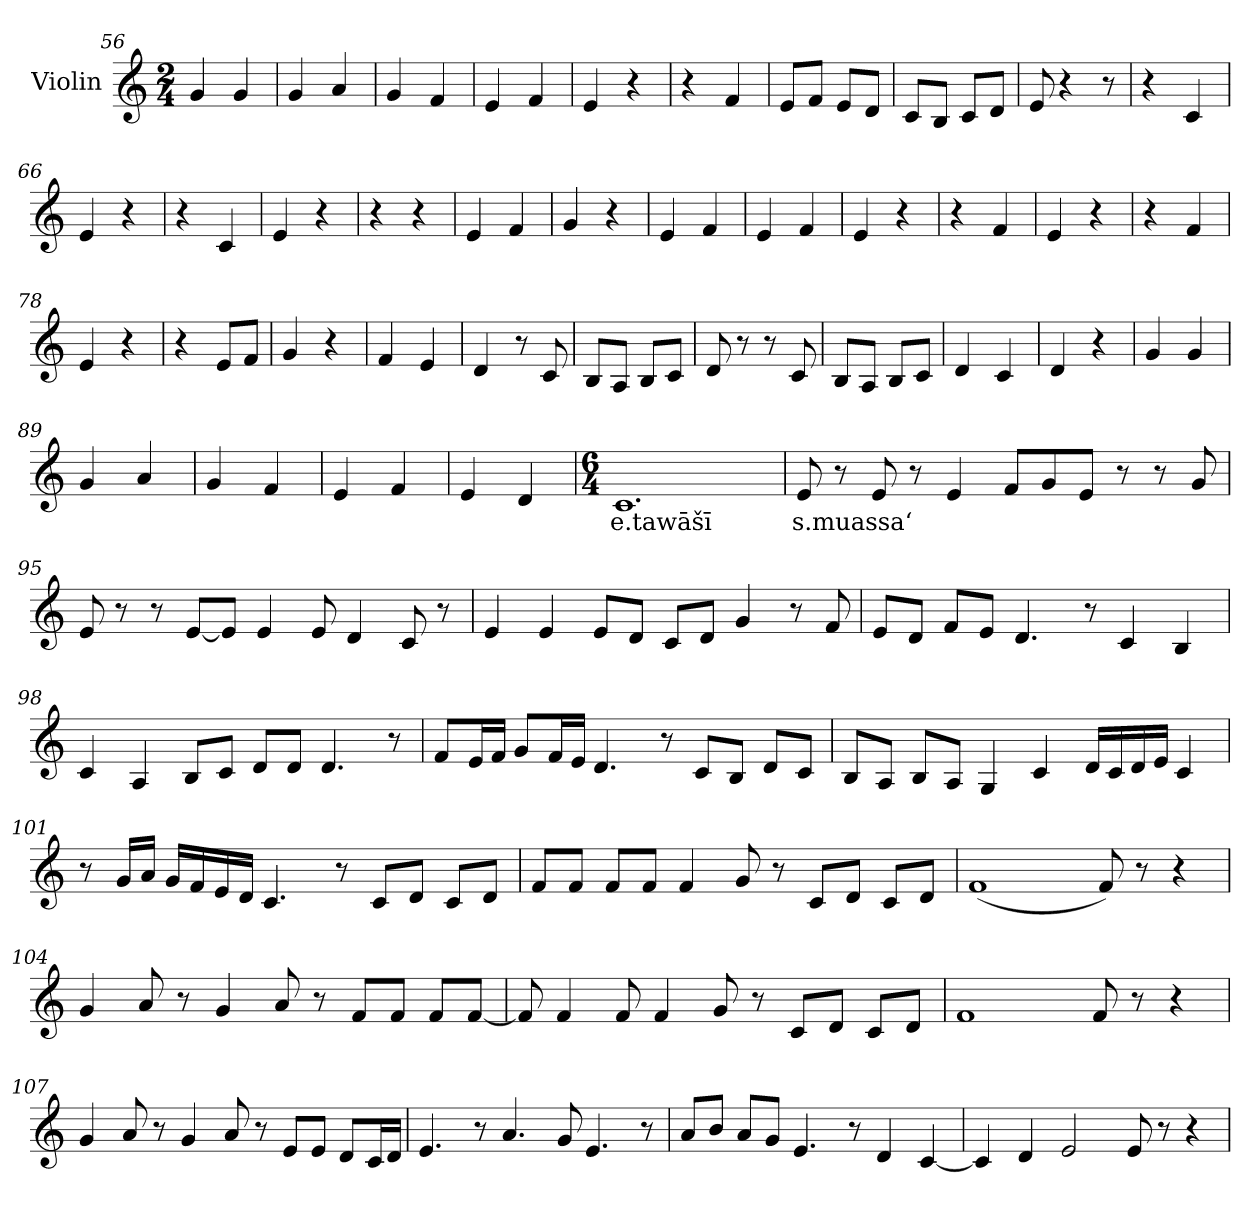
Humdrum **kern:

**kern	**text
*part1	*part1
*staff1	*staff1
*I"Violin	*
*clefG2	*
*k[]	*
*M2/4	*
=56	=56
4g/	.
4g/	.
=57	=57
4g/	.
4a/	.
=58	=58
4g/	.
4f/	.
=59	=59
4e/	.
4f/	.
=60	=60
4e/	.
4r	.
!!LO:LB:g=z
=61	=61
4r	.
4f/	.
=62	=62
8e/L	.
8f/J	.
8e/L	.
8d/J	.
=63	=63
8c/L	.
8B/J	.
8c/L	.
8d/J	.
=64	=64
8e/	.
4r	.
8r	.
=65	=65
4r	.
4c/	.
=66	=66
4e/	.
4r	.
=67	=67
4r	.
4c/	.
=68	=68
4e/	.
4r	.
=69	=69
4r	.
4r	.
=70	=70
4e/	.
4f/	.
!!LO:LB:g=z
=71	=71
4g/	.
4r	.
=72	=72
4e/	.
4f/	.
=73	=73
4e/	.
4f/	.
=74	=74
4e/	.
4r	.
=75	=75
4r	.
4f/	.
=76	=76
4e/	.
4r	.
=77	=77
4r	.
4f/	.
=78	=78
4e/	.
4r	.
=79	=79
4r	.
8e/L	.
8f/J	.
=80	=80
4g/	.
4r	.
=81	=81
4f/	.
4e/	.
!!LO:LB:g=z
=82	=82
4d/	.
8r	.
8c/	.
=83	=83
8B/L	.
8A/J	.
8B/L	.
8c/J	.
=84	=84
8d/	.
8r	.
8r	.
8c/	.
=85	=85
8B/L	.
8A/J	.
8B/L	.
8c/J	.
=86	=86
4d/	.
4c/	.
=87	=87
4d/	.
4r	.
=88	=88
4g/	.
4g/	.
=89	=89
4g/	.
4a/	.
=90	=90
4g/	.
4f/	.
!!LO:LB:g=z
=91	=91
4e/	.
4f/	.
=92	=92
4e/	.
4d/	.
=93	=93
*M6/4	*
!	!LO:LY:b
1.c	e.tawāšī
=94	=94
*MM70	*
!	!LO:LY:b
8e/	s.muassa‘
8r	.
8e/	.
8r	.
4e/	.
8f/L	.
8g/	.
8e/J	.
8r	.
8r	.
8g/	.
=95	=95
8e/	.
8r	.
8r	.
[8e/L	.
8e/J]	.
4e/	.
8e/	.
4d/	.
8c/	.
8r	.
!!LO:LB:g=z
=96	=96
4e/	.
4e/	.
8e/L	.
8d/J	.
8c/L	.
8d/J	.
4g/	.
8r	.
8f/	.
!!LO:LB:g=z
=97	=97
8e/L	.
8d/J	.
8f/L	.
8e/J	.
4.d/	.
8r	.
4c/	.
4B/	.
=98	=98
4c/	.
4A/	.
8B/L	.
8c/J	.
8d/L	.
8d/J	.
4.d/	.
8r	.
=99	=99
8f/L	.
16e/L	.
16f/JJ	.
8g/L	.
16f/L	.
16e/JJ	.
4.d/	.
8r	.
8c/L	.
8B/J	.
8d/L	.
8c/J	.
!!LO:PB:g=z
=100	=100
8B/L	.
8A/J	.
8B/L	.
8A/J	.
4G/	.
4c/	.
16d/LL	.
16c/	.
16d/	.
16e/JJ	.
4c/	.
=101	=101
8r	.
16g/LL	.
16a/JJ	.
16g/LL	.
16f/	.
16e/	.
16d/JJ	.
4.c/	.
8r	.
8c/L	.
8d/J	.
8c/L	.
8d/J	.
=102	=102
8f/L	.
8f/J	.
8f/L	.
8f/J	.
4f/	.
8g/	.
8r	.
8c/L	.
8d/J	.
8c/L	.
8d/J	.
!!LO:LB:g=z
=103	=103
(<1f	.
8f/)	.
8r	.
4r	.
=104	=104
4g/	.
8a/	.
8r	.
4g/	.
8a/	.
8r	.
8f/L	.
8f/J	.
8f/L	.
[8f/J	.
=105	=105
8f/]	.
4f/	.
8f/	.
4f/	.
8g/	.
8r	.
8c/L	.
8d/J	.
8c/L	.
8d/J	.
=106	=106
1f	.
8f/	.
8r	.
4r	.
!!LO:LB:g=z
=107	=107
4g/	.
8a/	.
8r	.
4g/	.
8a/	.
8r	.
8e/L	.
8e/J	.
8d/L	.
16c/L	.
16d/JJ	.
=108	=108
4.e/	.
8r	.
4.a/	.
8g/	.
4.e/	.
8r	.
=109	=109
8a/L	.
8b/J	.
8a/L	.
8g/J	.
4.e/	.
8r	.
4d/	.
[4c/	.
!!LO:LB:g=z
=110	=110
4c/]	.
4d/	.
2e/	.
8e/	.
8r	.
4r	.
=	=
*-	*-
